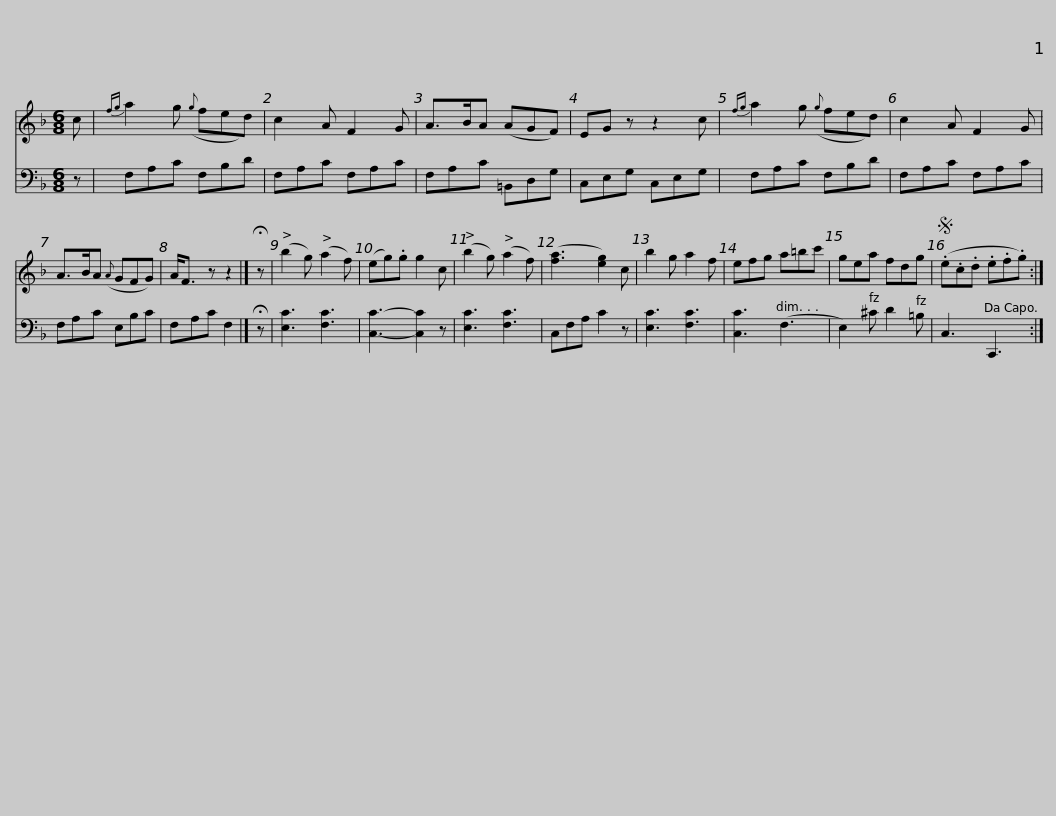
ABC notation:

X:1
%%score 1 2
L:1/8
M:6/8
I:linebreak $
K:F
V:1 treble
V:2 bass
V:1
 c |{fg} a2 g({g} fed) | c2 A F2 G | A>BA (AGF) | EG z z2 c | %5
{fg} a2 g({g} fed) | c2 A F2 G |$ A>BA({A} GFG) | A<F z z2 |] !fermata!z | %10
 (b2 g) (a2 f) | (eg).g g2 c | (b2 g) (a2 f) | ([fa]3 [eg]2) c | b2 g a2 f |$ %15
 efg a=bc' | gea fdg |S (.e.c.d .e.f.g) :| %18
V:2
 z | F,A,C F,B,D | F,A,C F,A,C | F,A,C =B,,D,G, | C,E,G, C,E,G, | %5
 F,A,C F,B,D | F,A,C F,A,C |$ F,A,C E,B,C | F,A,C F,2 |] !fermata!z | %10
 [E,C]3 [F,C]3 | [C,C]3- [C,C]2 z | [E,C]3 [F,C]3 | C,F,A, C2 z | [E,C]3 [F,C]3 |$ %15
 [C,C]3 (F,3 | E,2) ^C D2 =B, | C,3 C,,3 :| %18
